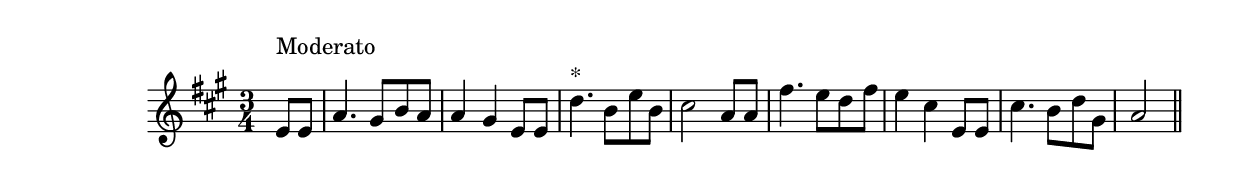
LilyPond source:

\version "2.14.0"
%{\header {
  title = "folk song (Russia)"
  composer = "anonymous"
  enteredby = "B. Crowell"
}%}
\score{{\key a \major
\time 3/4
%{\tempo 4=110
%}\clef violin
\relative e' {
  \partial 4
  e8^\markup{\column { "Moderato" " " }} e |
  a4. gis8 b a | a4 gis e8 e | d'4.^\markup{"*"} b8 e b | cis2 a8 a | fis'4. e8 d fis | e4 cis e,8 e | cis'4. b8 d gis, | a2
  \bar "||"
}

}}